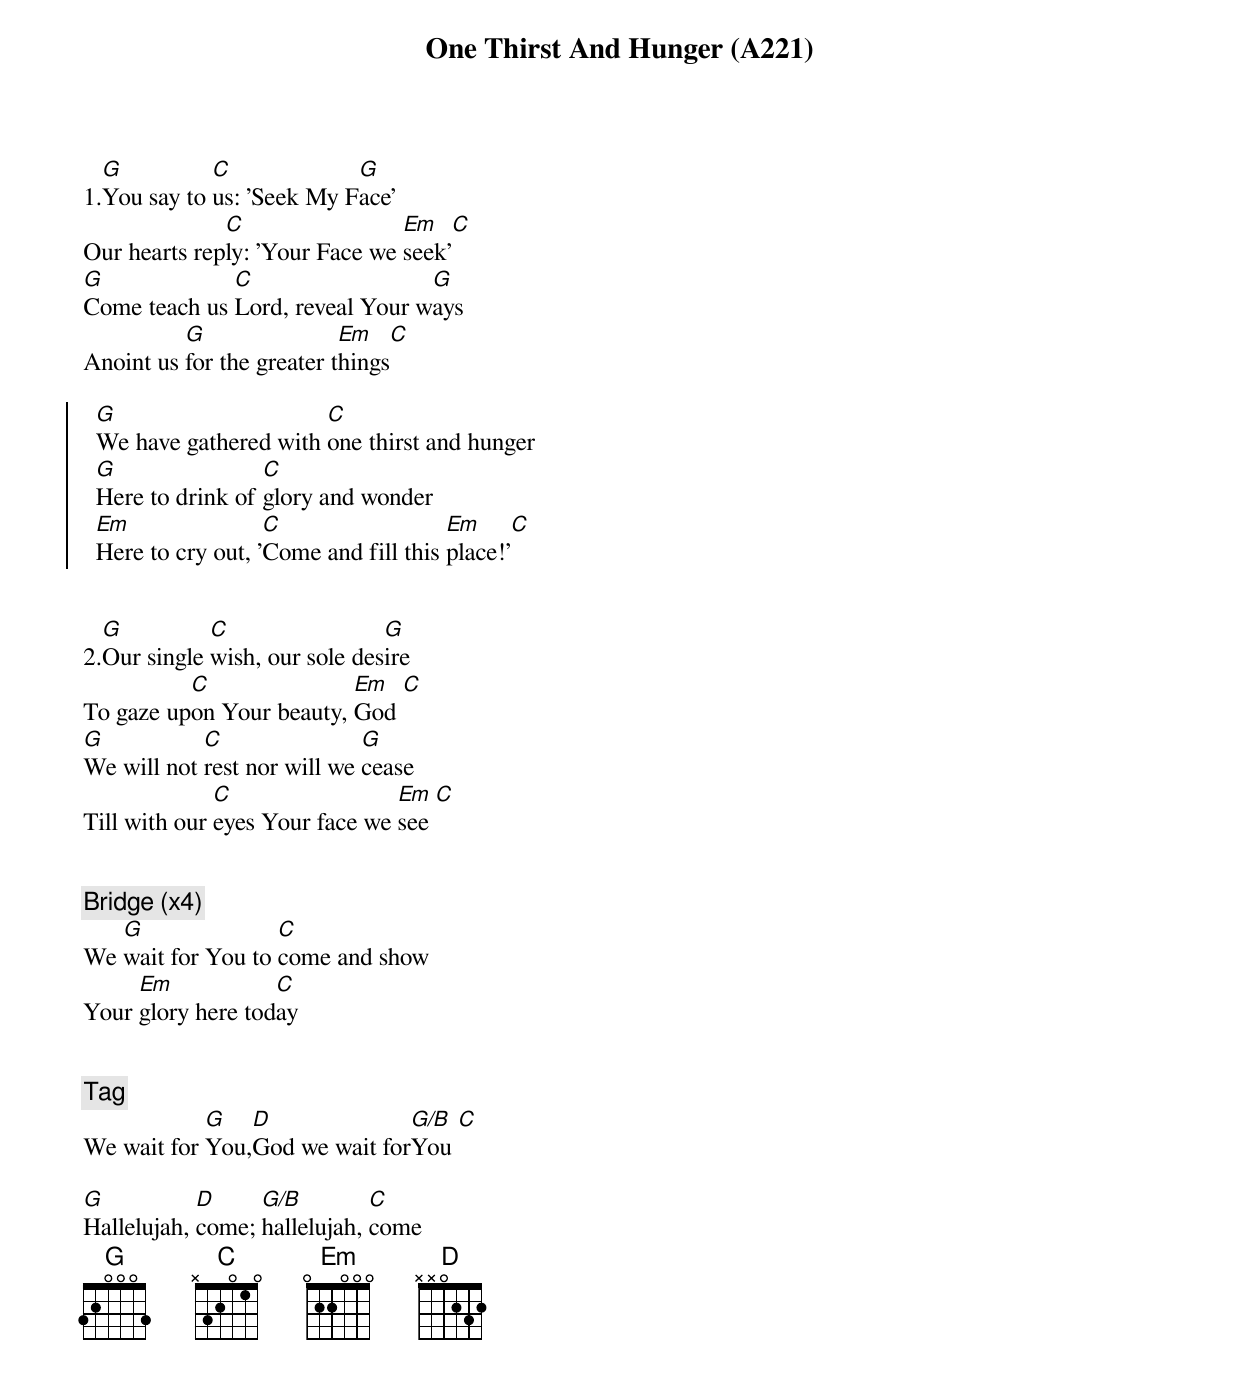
{title: One Thirst And Hunger (A221)}
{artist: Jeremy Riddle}

1.[G]You say to [C]us: 'Seek My F[G]ace'
Our hearts rep[C]ly: 'Your Face we [Em]seek'[C]
[G]Come teach us [C]Lord, reveal Your w[G]ays
Anoint us [G]for the greater t[Em]hings[C]

{soc}
  [G]We have gathered with [C]one thirst and hunger
  [G]Here to drink of [C]glory and wonder
  [Em]Here to cry out, '[C]Come and fill this [Em]place!'[C]
 {eoc}


2.[G]Our single [C]wish, our sole des[G]ire
To gaze up[C]on Your beauty, [Em]God [C]
[G]We will not [C]rest nor will we [G]cease
Till with our [C]eyes Your face we [Em]see [C]


{comment: Bridge (x4)}
We [G]wait for You to [C]come and show
Your [Em]glory here tod[C]ay


{comment: Tag}
We wait for [G]You,[D]God we wait for[G/B]You [C]

[G]Hallelujah, [D]come; [G/B]hallelujah, [C]come
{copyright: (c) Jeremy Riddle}
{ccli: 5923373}
